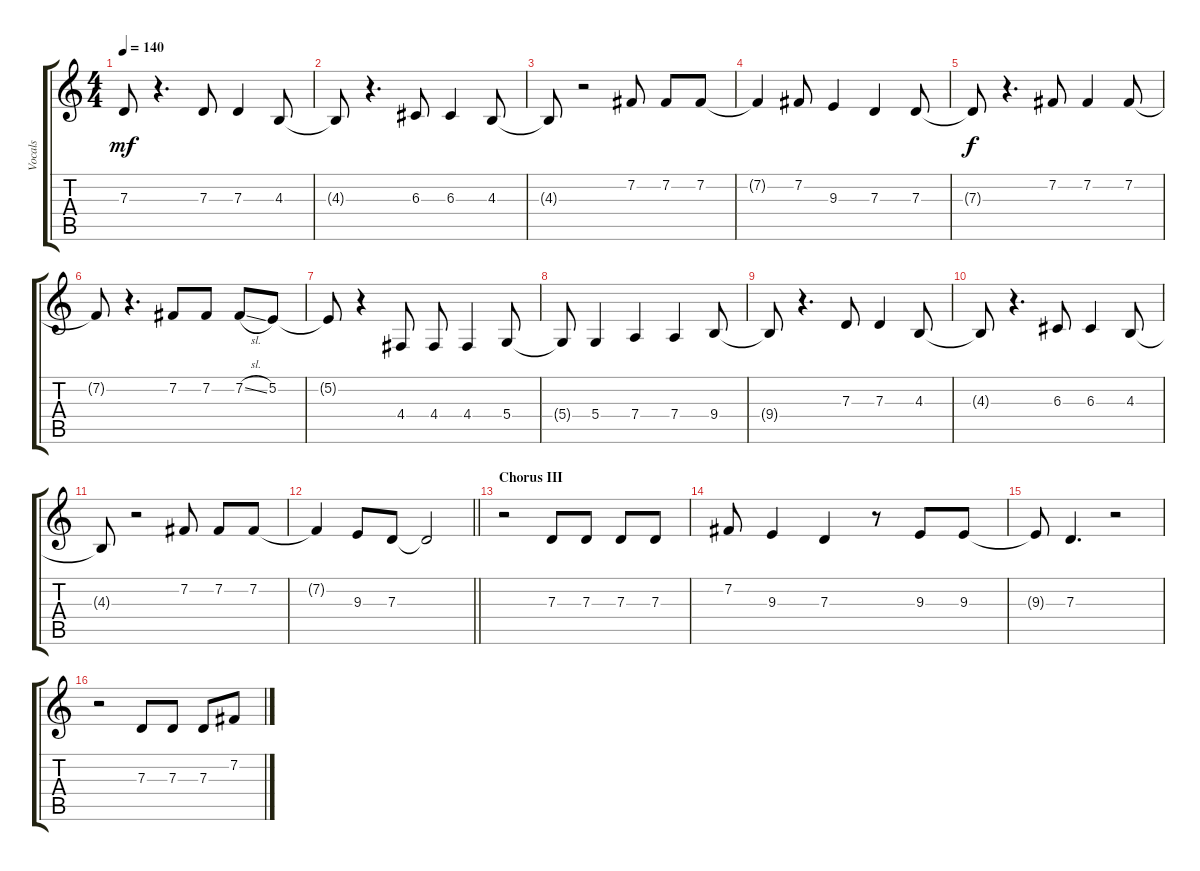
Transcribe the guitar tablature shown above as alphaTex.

\track ("Vocals" "Vocals") {instrument altosax}
\staff {score tabs}
\tuning (E4 B3 G3 D3 A2 E2) {hide}
\ts (4 4)
\tempo 140
\clef g2
\ks c
7.3{t}.8{dy mf} r.4{d} 7.3.8 7.3.4 4.3.8 |
4.3{t}.8 r.4{d} 6.3.8 6.3.4 4.3.8 |
4.3{t}.8 r.2 7.2.8 7.2.8 7.2.8 |
7.2{t}.4 7.2.8 9.3.4 7.3.4 7.3.8 |
7.3{t}.8{dy f} r.4{d} 7.2.8 7.2.4 7.2.8 |
7.2{t}.8 r.4{d} 7.2.8 7.2.8 7.2{sl}.8 5.2.8 |
5.2{t}.8 r.4 4.4.8 4.4.8 4.4.4 5.4.8 |
5.4{t}.8 5.4.4 7.4.4 7.4.4 9.4.8 |
9.4{t}.8 r.4{d} 7.3.8 7.3.4 4.3.8 |
4.3{t}.8 r.4{d} 6.3.8 6.3.4 4.3.8 |
4.3{t}.8 r.2 7.2.8 7.2.8 7.2.8 |
\barLineRight lightlight
7.2{t}.4 9.3.8 7.3.8 7.3{t}.2 |
\section ("" "Chorus III")
r.2 7.3.8 7.3.8 7.3.8 7.3.8 |
7.2.8 9.3.4 7.3.4 r.8 9.3.8 9.3.8 |
9.3{t}.8 7.3.4{d} r.2 |
r.2 7.3.8 7.3.8 7.3.8 7.2.8
